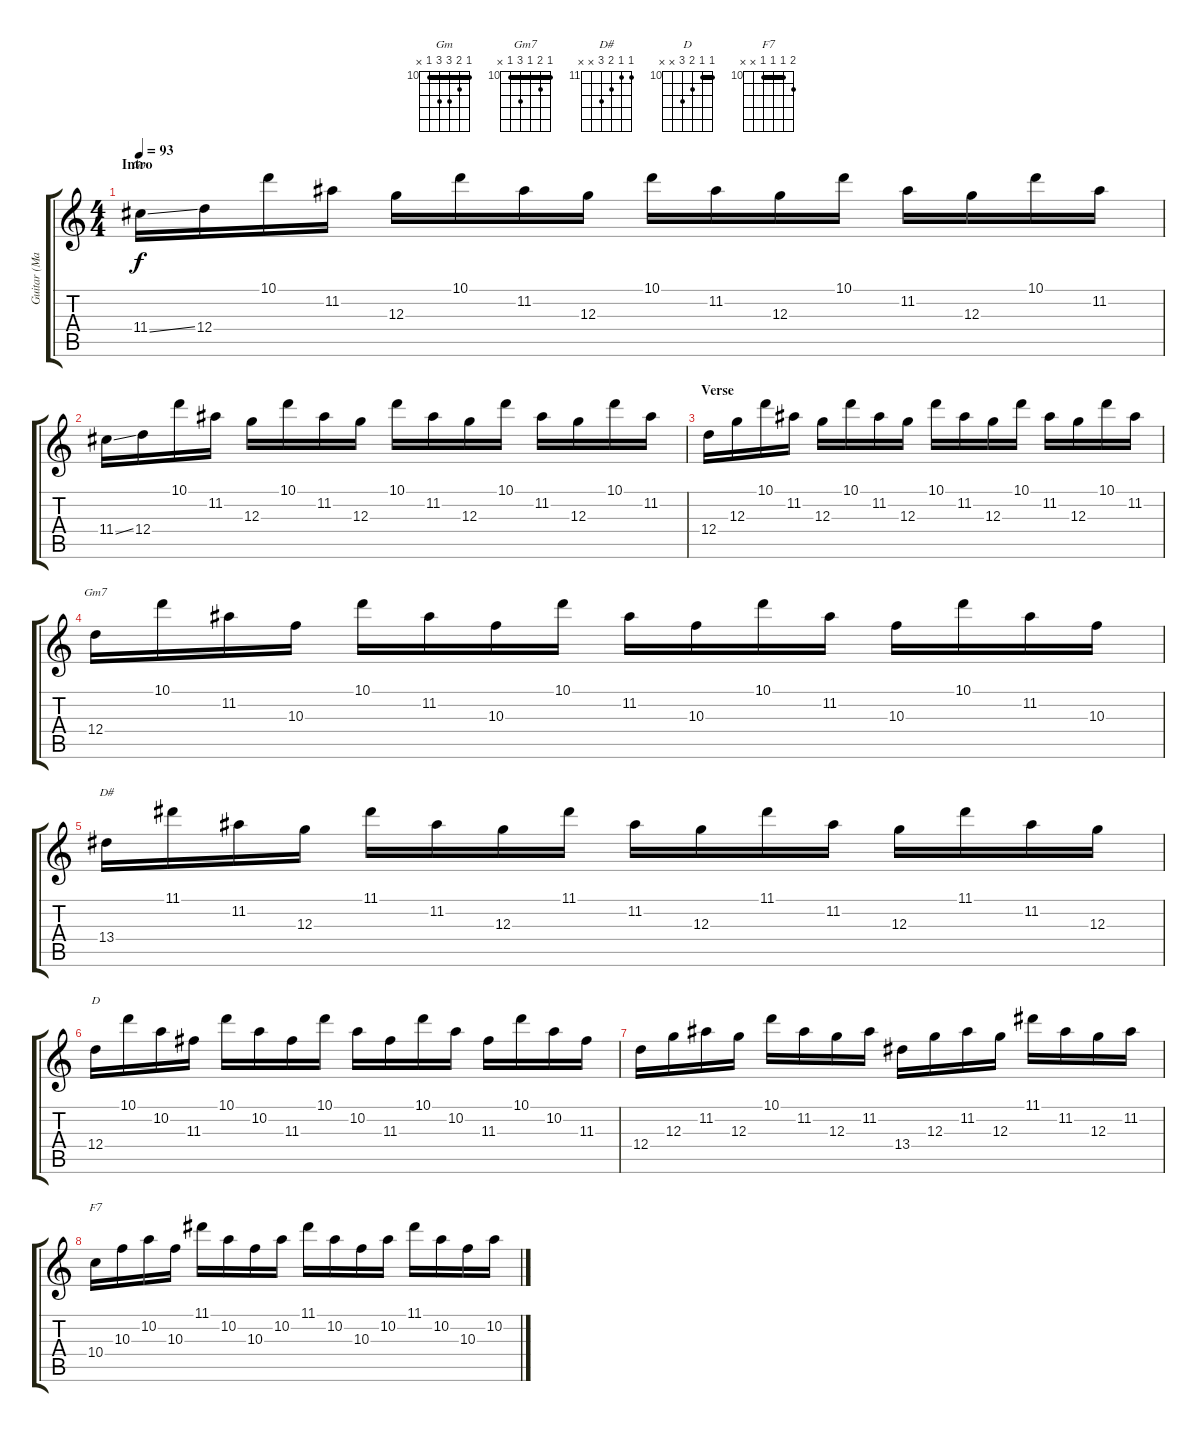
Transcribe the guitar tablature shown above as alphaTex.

\track ("Guitar (Matthew Bellamy)" "Guitar (Ma") {instrument distortionguitar}
\staff {score tabs}
\tuning (E4 B3 G3 D3 A2 E2) {hide}
\chord ("Gm" 10 11 12 12 10 x) {firstfret 10 barre 10}
\chord ("Gm7" 10 11 10 12 10 x) {firstfret 10 barre 10}
\chord ("D#" 11 11 12 13 x x) {firstfret 11}
\chord ("D" 10 10 11 12 x x) {firstfret 10 barre 10}
\chord ("F7" 11 10 10 10 x x) {firstfret 10 barre 10}
\ts (4 4)
\section ("" "Intro")
\tempo 93
\clef g2
\ks c
11.4{ss}.16{ch "Gm" dy f instrument distortionguitar} 12.4.16 10.1.16 11.2.16 12.3.16 10.1.16 11.2.16 12.3.16 10.1.16 11.2.16 12.3.16 10.1.16 11.2.16 12.3.16 10.1.16 11.2.16 |
11.4{ss}.16 12.4.16 10.1.16 11.2.16 12.3.16 10.1.16 11.2.16 12.3.16 10.1.16 11.2.16 12.3.16 10.1.16 11.2.16 12.3.16 10.1.16 11.2.16 |
\section ("" "Verse")
12.4.16 12.3.16 10.1.16 11.2.16 12.3.16 10.1.16 11.2.16 12.3.16 10.1.16 11.2.16 12.3.16 10.1.16 11.2.16 12.3.16 10.1.16 11.2.16 |
12.4.16{ch "Gm7"} 10.1.16 11.2.16 10.3.16 10.1.16 11.2.16 10.3.16 10.1.16 11.2.16 10.3.16 10.1.16 11.2.16 10.3.16 10.1.16 11.2.16 10.3.16 |
13.4.16{ch "D#"} 11.1.16 11.2.16 12.3.16 11.1.16 11.2.16 12.3.16 11.1.16 11.2.16 12.3.16 11.1.16 11.2.16 12.3.16 11.1.16 11.2.16 12.3.16 |
12.4.16{ch "D"} 10.1.16 10.2.16 11.3.16 10.1.16 10.2.16 11.3.16 10.1.16 10.2.16 11.3.16 10.1.16 10.2.16 11.3.16 10.1.16 10.2.16 11.3.16 |
12.4.16 12.3.16 11.2.16 12.3.16 10.1.16 11.2.16 12.3.16 11.2.16 13.4.16 12.3.16 11.2.16 12.3.16 11.1.16 11.2.16 12.3.16 11.2.16 |
10.4.16{ch "F7"} 10.3.16 10.2.16 10.3.16 11.1.16 10.2.16 10.3.16 10.2.16 11.1.16 10.2.16 10.3.16 10.2.16 11.1.16 10.2.16 10.3.16 10.2.16
